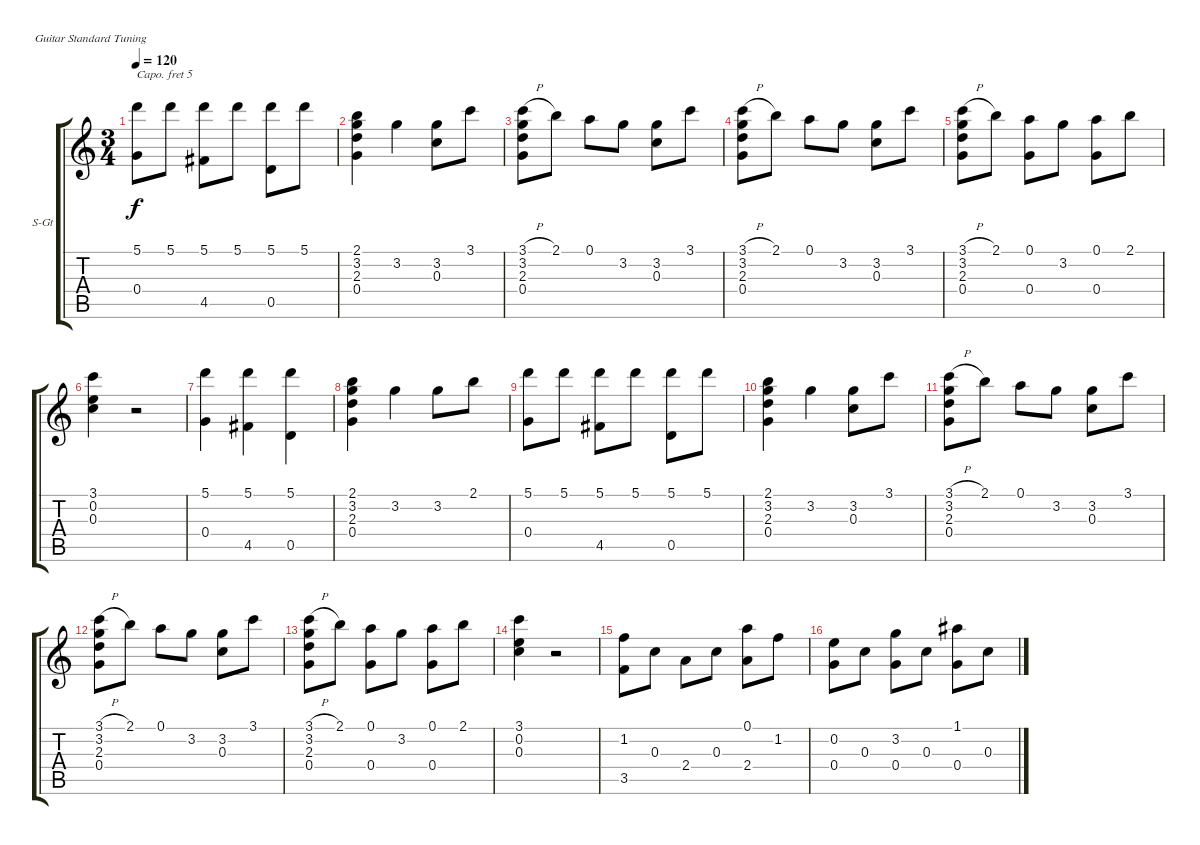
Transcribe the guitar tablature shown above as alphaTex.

\bracketExtendMode groupsimilarinstruments
\firstSystemTrackNameOrientation horizontal
\otherSystemsTrackNameOrientation horizontal
\track ("Track 1" "S-Gt") {instrument acousticguitarsteel}
\staff {score tabs}
\capo 5
\tuning (E4 B3 G3 D3 A2 E2)
\ts (3 4)
\tempo 120
\clef g2
\ks c
(5.1 0.4).8{dy f} 5.1.8 (5.1 4.5).8 5.1.8 (5.1 0.5).8 5.1.8 |
(2.1 3.2 2.3 0.4).4 3.2.4 (3.2 0.3).8 3.1.8 |
(3.1{h} 3.2 2.3 0.4).8 2.1.8 0.1.8 3.2.8 (3.2 0.3).8 3.1.8 |
(3.1{h} 3.2 2.3 0.4).8 2.1.8 0.1.8 3.2.8 (3.2 0.3).8 3.1.8 |
(3.1{h} 3.2 2.3 0.4).8 2.1.8 (0.1 0.4).8 3.2.8 (0.1 0.4).8 2.1.8 |
(3.1 0.2 0.3).4 r.2 |
(5.1 0.4).4 (5.1 4.5).4 (5.1 0.5).4 |
(2.1 3.2 2.3 0.4).4 3.2.4 3.2.8 2.1.8 |
(5.1 0.4).8 5.1.8 (5.1 4.5).8 5.1.8 (5.1 0.5).8 5.1.8 |
(2.1 3.2 2.3 0.4).4 3.2.4 (3.2 0.3).8 3.1.8 |
(3.1{h} 3.2 2.3 0.4).8 2.1.8 0.1.8 3.2.8 (3.2 0.3).8 3.1.8 |
(3.1{h} 3.2 2.3 0.4).8 2.1.8 0.1.8 3.2.8 (3.2 0.3).8 3.1.8 |
(3.1{h} 3.2 2.3 0.4).8 2.1.8 (0.1 0.4).8 3.2.8 (0.1 0.4).8 2.1.8 |
(3.1 0.2 0.3).4 r.2 |
(1.2 3.5).8 0.3.8 2.4.8 0.3.8 (0.1 2.4).8 1.2.8 |
(0.2 0.4).8 0.3.8 (3.2 0.4).8 0.3.8 (1.1 0.4).8 0.3.8
